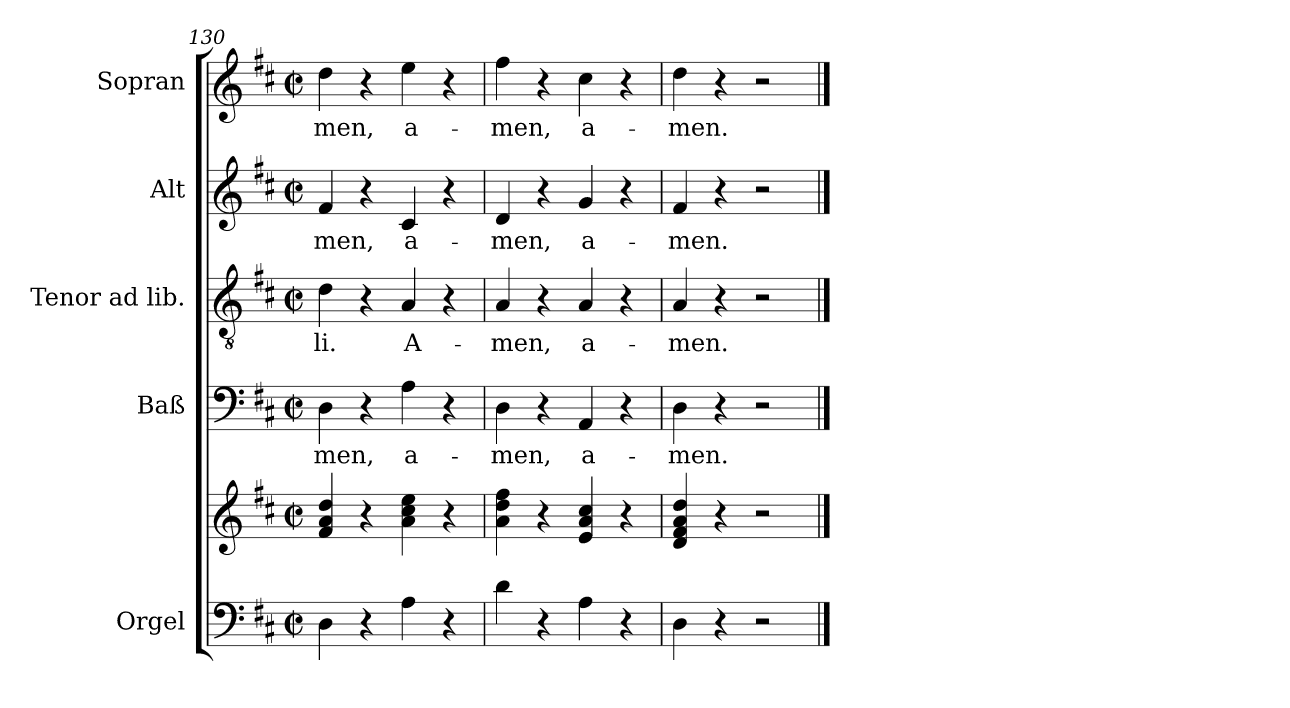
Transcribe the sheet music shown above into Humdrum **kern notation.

**kern	**kern	**kern	**text	**kern	**text	**kern	**text	**kern	**text
*part5	*part5	*part4	*part4	*part3	*part3	*part2	*part2	*part1	*part1
*staff6	*staff5	*staff4	*staff4	*staff3	*staff3	*staff2	*staff2	*staff1	*staff1
*I"Orgel	*	*I"Baß	*	*I"Tenor ad lib.	*	*I"Alt	*	*I"Sopran	*
*clefF4	*clefG2	*clefF4	*	*clefGv2	*	*clefG2	*	*clefG2	*
*k[f#c#]	*k[f#c#]	*k[f#c#]	*	*k[f#c#]	*	*k[f#c#]	*	*k[f#c#]	*
*D:	*D:	*D:	*	*D:	*	*D:	*	*D:	*
*M2/2	*M2/2	*M2/2	*	*M2/2	*	*M2/2	*	*M2/2	*
*met(c|)	*met(c|)	*met(c|)	*	*met(c|)	*	*met(c|)	*	*met(c|)	*
=130	=130	=130	=130	=130	=130	=130	=130	=130	=130
!	!	!	!LO:LY:b	!	!LO:LY:b	!	!LO:LY:b	!	!LO:LY:b
4D\	4f#/ 4a/ 4dd/	4D\	-men,	4d\	-li.	4f#/	-men,	4dd\	-men,
4r	4r	4r	.	4r	.	4r	.	4r	.
!	!	!	!LO:LY:b	!	!LO:LY:b	!	!LO:LY:b	!	!LO:LY:b
4A\	4a\ 4cc#\ 4ee\	4A\	a-	4A/	A-	4c#/	a-	4ee\	a-
4r	4r	4r	.	4r	.	4r	.	4r	.
=131	=131	=131	=131	=131	=131	=131	=131	=131	=131
!	!	!	!LO:LY:b	!	!LO:LY:b	!	!LO:LY:b	!	!LO:LY:b
4d\	4a\ 4dd\ 4ff#\	4D\	-men,	4A/	-men,	4d/	-men,	4ff#\	-men,
4r	4r	4r	.	4r	.	4r	.	4r	.
!	!	!	!LO:LY:b	!	!LO:LY:b	!	!LO:LY:b	!	!LO:LY:b
4A\	4e/ 4a/ 4cc#/	4AA/	a-	4A/	a-	4g/	a-	4cc#\	a-
4r	4r	4r	.	4r	.	4r	.	4r	.
=132	=132	=132	=132	=132	=132	=132	=132	=132	=132
!	!	!	!LO:LY:b	!	!LO:LY:b	!	!LO:LY:b	!	!LO:LY:b
4D\	4d/ 4f#/ 4a/ 4dd/	4D\	-men.	4A/	-men.	4f#/	-men.	4dd\	-men.
4r	4r	4r	.	4r	.	4r	.	4r	.
2r	2r	2r	.	2r	.	2r	.	2r	.
==	==	==	==	==	==	==	==	==	==
*-	*-	*-	*-	*-	*-	*-	*-	*-	*-
